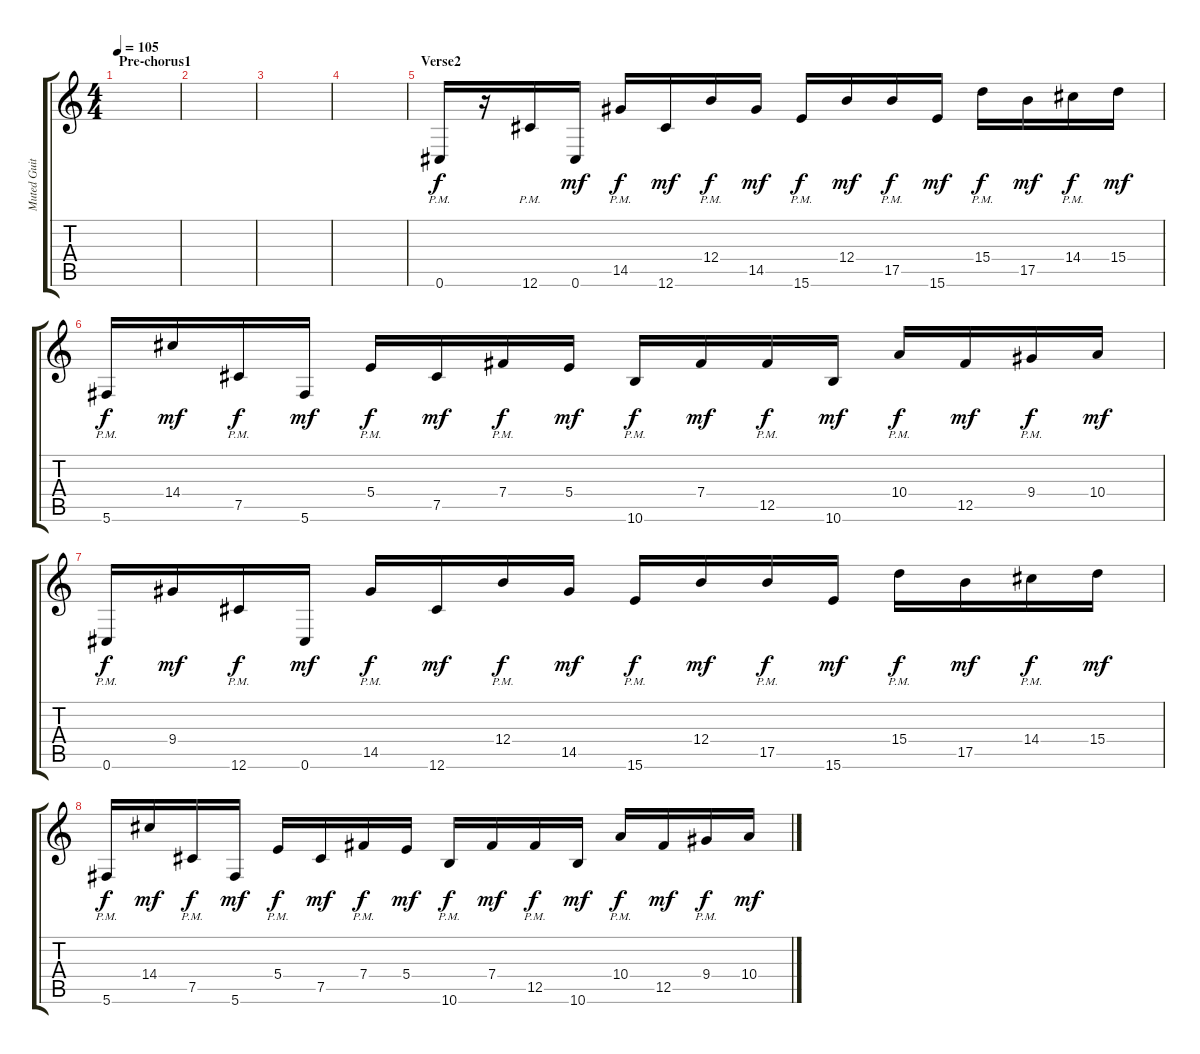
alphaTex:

\track ("Muted Guitar with Delay" "Muted Guit") {instrument electricguitarmuted}
\staff {score tabs}
\tuning (Db4 Ab3 E3 B2 Gb2 Db2) {hide}
\ts (4 4)
\section ("" "Pre-chorus1")
\tempo 105
\clef g2
\ks c
|
|
|
|
\section ("" "Verse2")
0.6{pm}.16{dy f} r.16 12.6{pm}.16 0.6.16{dy mf} 14.5{pm}.16{dy f} 12.6.16{dy mf} 12.4{pm}.16{dy f} 14.5.16{dy mf} 15.6{pm}.16{dy f} 12.4.16{dy mf} 17.5{pm}.16{dy f} 15.6.16{dy mf} 15.4{pm}.16{dy f} 17.5.16{dy mf} 14.4{pm}.16{dy f} 15.4.16{dy mf} |
5.6{pm}.16{dy f} 14.4.16{dy mf} 7.5{pm}.16{dy f} 5.6.16{dy mf} 5.4{pm}.16{dy f} 7.5.16{dy mf} 7.4{pm}.16{dy f} 5.4.16{dy mf} 10.6{pm}.16{dy f} 7.4.16{dy mf} 12.5{pm}.16{dy f} 10.6.16{dy mf} 10.4{pm}.16{dy f} 12.5.16{dy mf} 9.4{pm}.16{dy f} 10.4.16{dy mf} |
0.6{pm}.16{dy f} 9.4.16{dy mf} 12.6{pm}.16{dy f} 0.6.16{dy mf} 14.5{pm}.16{dy f} 12.6.16{dy mf} 12.4{pm}.16{dy f} 14.5.16{dy mf} 15.6{pm}.16{dy f} 12.4.16{dy mf} 17.5{pm}.16{dy f} 15.6.16{dy mf} 15.4{pm}.16{dy f} 17.5.16{dy mf} 14.4{pm}.16{dy f} 15.4.16{dy mf} |
5.6{pm}.16{dy f} 14.4.16{dy mf} 7.5{pm}.16{dy f} 5.6.16{dy mf} 5.4{pm}.16{dy f} 7.5.16{dy mf} 7.4{pm}.16{dy f} 5.4.16{dy mf} 10.6{pm}.16{dy f} 7.4.16{dy mf} 12.5{pm}.16{dy f} 10.6.16{dy mf} 10.4{pm}.16{dy f} 12.5.16{dy mf} 9.4{pm}.16{dy f} 10.4.16{dy mf}
